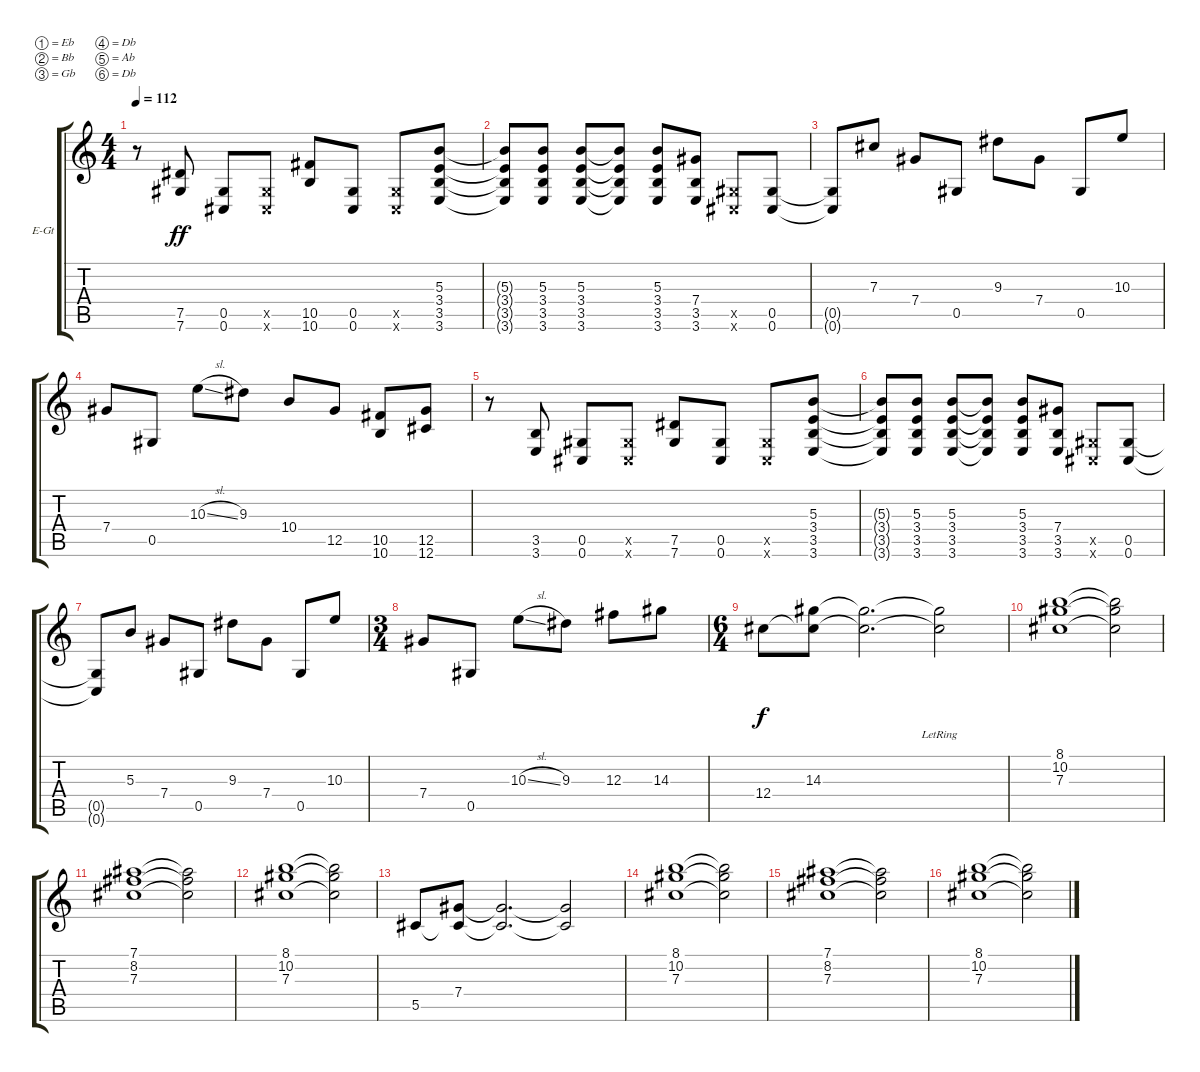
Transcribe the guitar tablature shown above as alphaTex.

\defaultSystemsLayout 4
\bracketExtendMode groupsimilarinstruments
\firstSystemTrackNameOrientation horizontal
\otherSystemsTrackNameOrientation horizontal
\track ("Electric Guitar" "E-Gt") {instrument distortionguitar}
\staff {score tabs}
\tuning (Eb4 Bb3 Gb3 Db3 Ab2 Db2)
\ts (4 4)
\tempo 112
\clef g2
\scale
0.333333
\ks c
r.8{dy f} (7.6 7.5).8{dy ff} (0.6 0.5).8 (0.5{x} 0.6{x}).8 (10.6 10.5).8 (0.5 0.6).8 (0.6{x} 0.5{x}).8 (3.6 3.5 3.4 5.3).8 |
\scale
0.333333 (3.6{t} 3.5{t} 3.4{t} 5.3{t}).8 (3.6 3.5 3.4 5.3).8 (5.3 3.4 3.5 3.6).8 (5.3{t} 3.4{t} 3.5{t} 3.6{t}).8 (5.3 3.4 3.5 3.6).8 (7.4 3.6 3.5).8 (0.6{x} 0.5{x}).8 (0.5 0.6).8 |
\scale
0.333333 (0.6{t} 0.5{t}).8 7.3.8 7.4.8 0.5.8 9.3.8 7.4.8 0.5.8 10.3.8 |
\scale
0.333333 7.4.8 0.5.8 10.3{sl}.8 9.3.8 10.4.8 12.5.8 (10.6 10.5).8 (12.5 12.6).8 |
r.8 (3.6 3.5).8 (0.6 0.5).8 (0.5{x} 0.6{x}).8 (7.6 7.5).8 (0.5 0.6).8 (0.6{x} 0.5{x}).8 (3.6 3.5 3.4 5.3).8 |
(3.6{t} 3.5{t} 3.4{t} 5.3{t}).8 (3.6 3.5 3.4 5.3).8 (5.3 3.4 3.5 3.6).8 (5.3{t} 3.4{t} 3.5{t} 3.6{t}).8 (5.3 3.4 3.5 3.6).8 (7.4 3.6 3.5).8 (0.6{x} 0.5{x}).8 (0.5 0.6).8 |
(0.6{t} 0.5{t}).8 5.3.8 7.4.8 0.5.8 9.3.8 7.4.8 0.5.8 10.3.8 |
\ts (3 4)
7.4.8 0.5.8 10.3{sl}.8 9.3.8 12.3.8 14.3.8 |
\ts (6 4)
\scale
0.333333 12.4.8{dy f} (14.3 12.4{t}).8 (12.4{t} 14.3{t}).2{d} (12.4{lr t} 14.3{t}).2 |
\scale
0.333333 (7.3 10.2 8.1).1 (7.3{t} 10.2{t} 8.1{t}).2 |
\scale
0.333333 (7.1 8.2 7.3).1 (7.3{t} 8.2{t} 7.1{t}).2 |
\scale
0.333333 (7.3 10.2 8.1).1 (7.3{t} 10.2{t} 8.1{t}).2 |
\scale
0.333333 5.5.8 (7.4 5.5{t}).8 (7.4{t} 5.5{t}).2{d} (7.4{t} 5.5{t}).2 |
\scale
0.333333 (7.3 10.2 8.1).1 (7.3{t} 10.2{t} 8.1{t}).2 |
\scale
0.333333 (7.1 8.2 7.3).1 (7.3{t} 8.2{t} 7.1{t}).2 |
\scale
0.333333 (7.3 10.2 8.1).1 (7.3{t} 10.2{t} 8.1{t}).2
